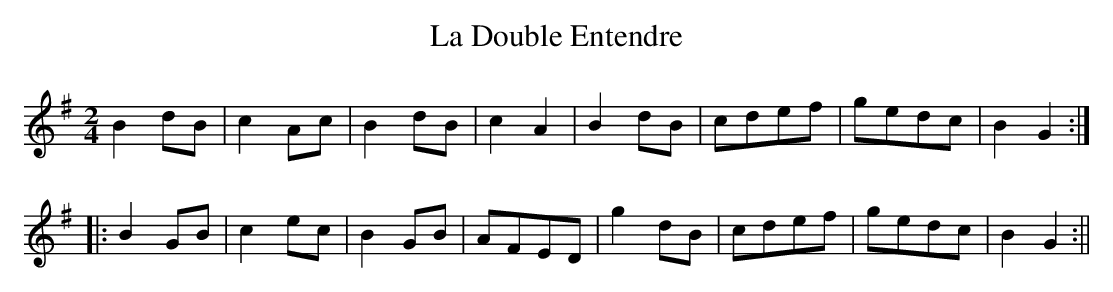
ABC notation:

X:1
T:Double Entendre, La
M:2/4
L:1/8
K:G
B2 dB|c2 Ac|B2 dB|c2A2|B2 dB|cdef|gedc|B2G2:|
|:B2 GB|c2 ec|B2 GB|AFED|g2 dB|cdef|gedc|B2 G2:||
